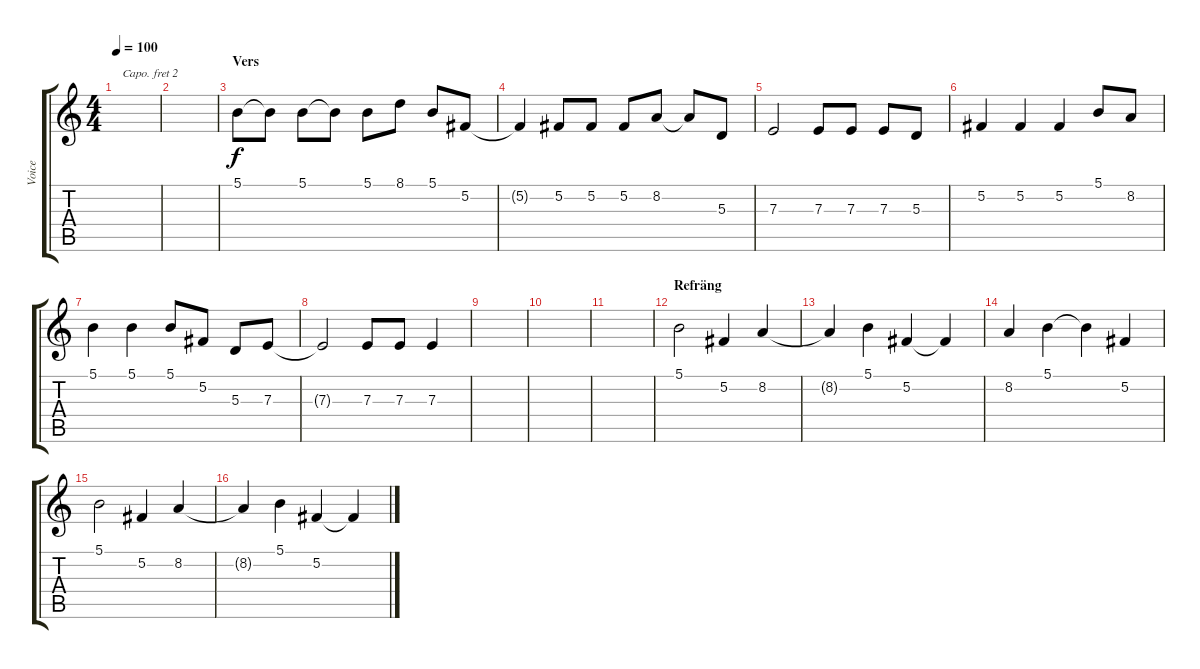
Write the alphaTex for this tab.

\track ("Voice" "Voice") {instrument flute}
\staff {score tabs}
\capo 2
\tuning (E4 B3 G3 D3 A2 E2) {hide}
\ts (4 4)
\tempo 100
\clef g2
\ks c
|
|
\section ("" "Vers")
5.1.8 5.1{t}.8 5.1.8 5.1{t}.8 5.1.8 8.1.8 5.1.8 5.2.8 |
5.2{t}.4 5.2.8 5.2.8 5.2.8 8.2.8 8.2{t}.8 5.3.8 |
7.3.2 7.3.8 7.3.8 7.3.8 5.3.8 |
5.2.4 5.2.4 5.2.4 5.1.8 8.2.8 |
5.1.4 5.1.4 5.1.8 5.2.8 5.3.8 7.3.8 |
7.3{t}.2 7.3.8 7.3.8 7.3.4 |
|
|
|
\section ("" "Refräng")
5.1.2 5.2.4 8.2.4 |
8.2{t}.4 5.1.4 5.2.4 5.2{t}.4 |
8.2.4 5.1.4 5.1{t}.4 5.2.4 |
5.1.2 5.2.4 8.2.4 |
8.2{t}.4 5.1.4 5.2.4 5.2{t}.4
